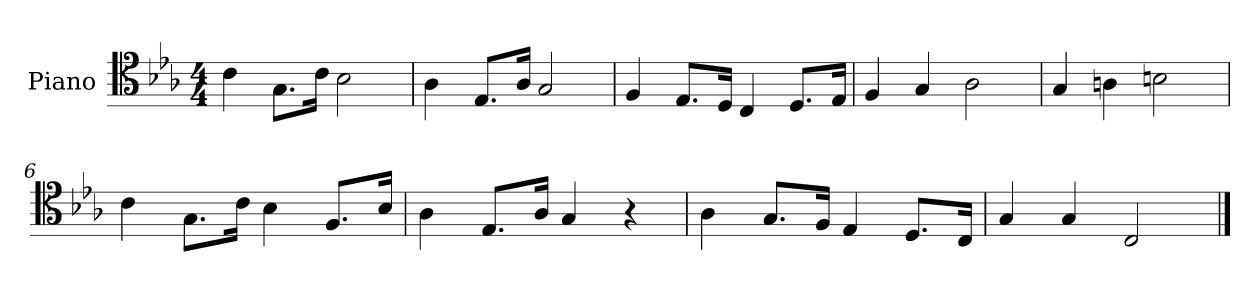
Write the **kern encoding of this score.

**kern
*part1
*staff1
*I"Piano
*I'Pno
*clefC4
*k[b-e-a-]
*M4/4
=1
4c\
8.G\L
16c\Jk
2B-\
=2
4A-\
8.E-/L
16A-/Jk
2G/
=3
4F/
8.E-/L
16D/Jk
4C/
8.D/L
16E-/Jk
=4
4F/
4G/
2A-\
=5
4G/
4An\
2Bn\
=6
4c\
8.G\L
16c\Jk
4B-\
8.F/L
16B-/Jk
=7
4A-\
8.E-/L
16A-/Jk
4G/
4r
=8
4A-\
8.G/L
16F/Jk
4E-/
8.D/L
16C/Jk
=9
4G/
4G/
2C/
==
*-
